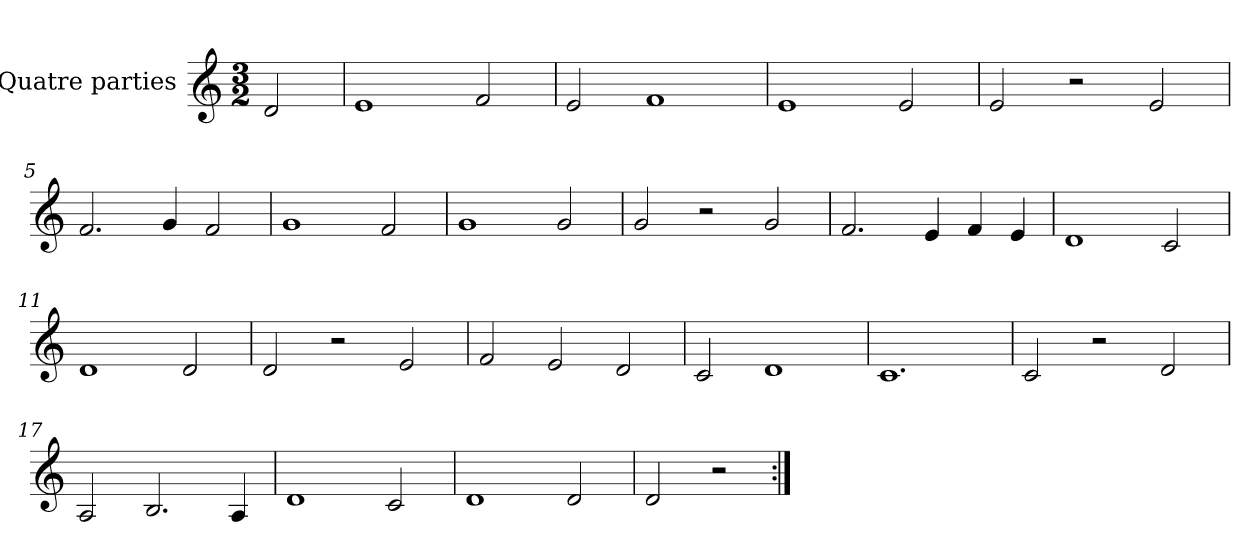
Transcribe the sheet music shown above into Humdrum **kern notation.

**kern
*part1
*staff1
*I"Quatre parties
*clefG2
*k[]
*M3/2
*MM180
=
2d/
=1
1e
2f/
=2
2e/
1f
=3
1e
2e/
=4
2e/
2r
2e/
=5
2.f/
4g/
2f/
=6
1g
2f/
=7
1g
2g/
=8
2g/
2r
2g/
=9
2.f/
4e/
4f/
4e/
=10
1d
2c/
=11
1d
2d/
=12
2d/
2r
2e/
=13
2f/
2e/
2d/
=14
2c/
1d
=15
1.c
=16
2c/
2r
2d/
=17
2A/
2.B/
4A/
=18
1d
2c/
=19
1d
2d/
=20
2d/
2r
=:|!
*-
